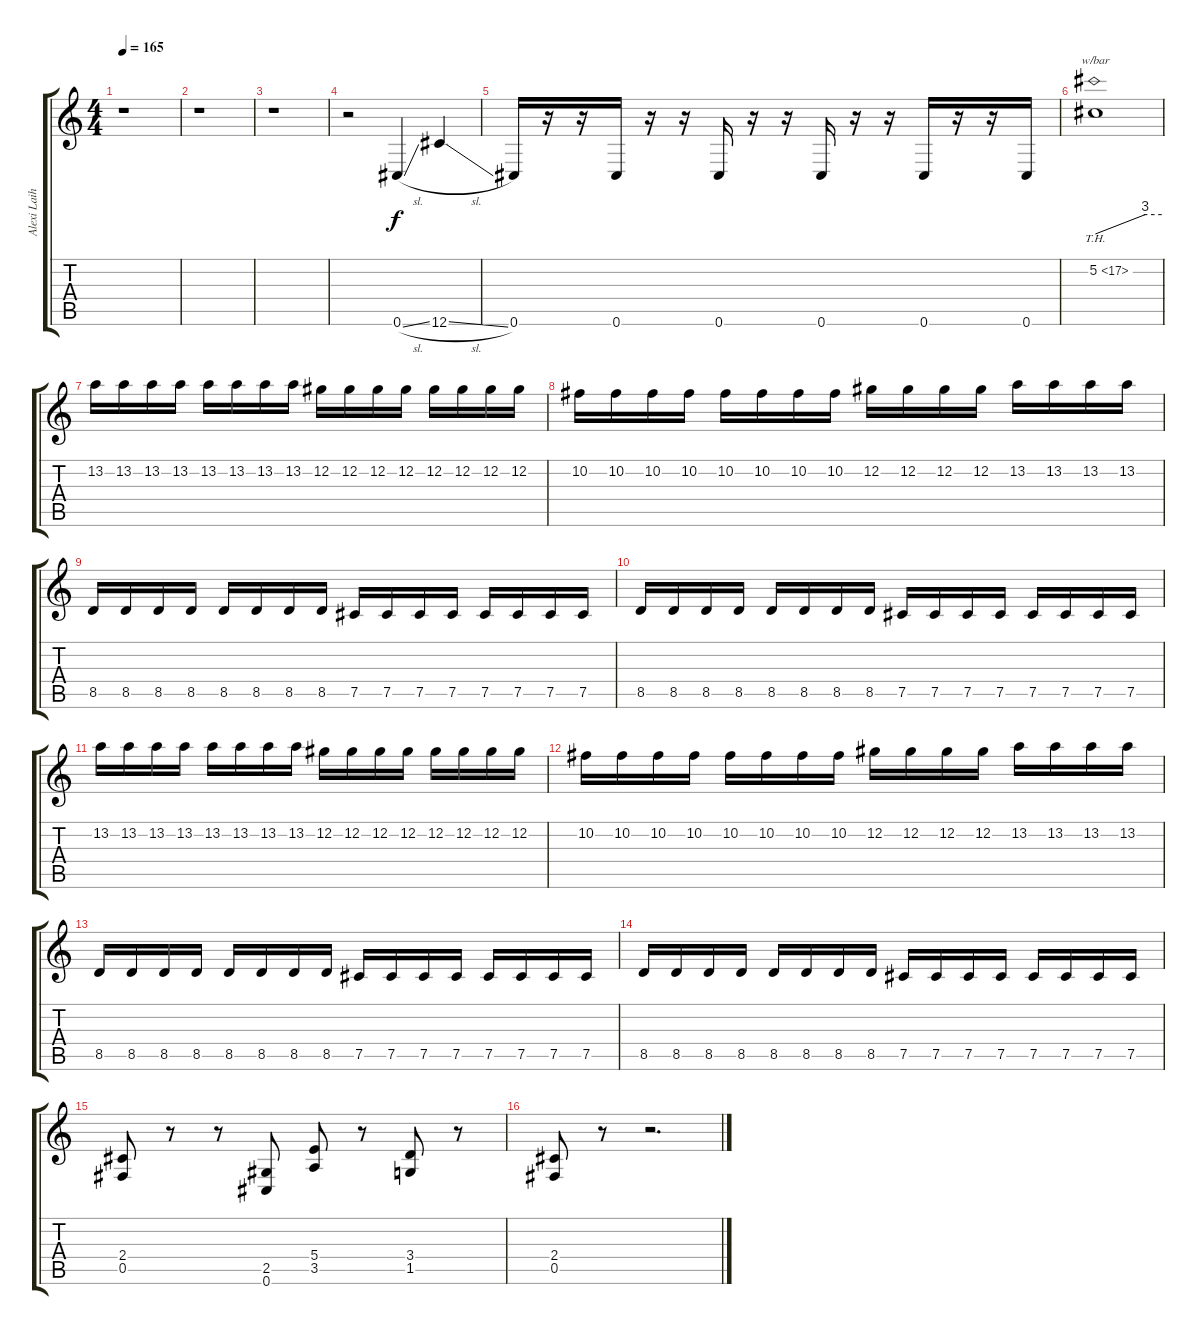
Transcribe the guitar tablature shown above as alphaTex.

\track ("Alexi Laiho" "Alexi Laih") {instrument distortionguitar}
\staff {score tabs}
\tuning (Db4 Ab3 E3 B2 Gb2 Db2) {hide}
\ts (4 4)
\tempo 165
\clef g2
\ks c
r.1{dy f instrument distortionguitar} |
r.1 |
r.1 |
r.2 0.6{sl}.4 12.6{sl}.4 |
0.6.16 r.16 r.16 0.6.16 r.16 r.16 0.6.16 r.16 r.16 0.6.16 r.16 r.16 0.6.16 r.16 r.16 0.6.16 |
5.2{th 12}.1{tbe (custom default 0 0 45 12 60 12)} |
13.2.16 13.2.16 13.2.16 13.2.16 13.2.16 13.2.16 13.2.16 13.2.16 12.2.16 12.2.16 12.2.16 12.2.16 12.2.16 12.2.16 12.2.16 12.2.16 |
10.2.16 10.2.16 10.2.16 10.2.16 10.2.16 10.2.16 10.2.16 10.2.16 12.2.16 12.2.16 12.2.16 12.2.16 13.2.16 13.2.16 13.2.16 13.2.16 |
8.5.16 8.5.16 8.5.16 8.5.16 8.5.16 8.5.16 8.5.16 8.5.16 7.5.16 7.5.16 7.5.16 7.5.16 7.5.16 7.5.16 7.5.16 7.5.16 |
8.5.16 8.5.16 8.5.16 8.5.16 8.5.16 8.5.16 8.5.16 8.5.16 7.5.16 7.5.16 7.5.16 7.5.16 7.5.16 7.5.16 7.5.16 7.5.16 |
13.2.16 13.2.16 13.2.16 13.2.16 13.2.16 13.2.16 13.2.16 13.2.16 12.2.16 12.2.16 12.2.16 12.2.16 12.2.16 12.2.16 12.2.16 12.2.16 |
10.2.16 10.2.16 10.2.16 10.2.16 10.2.16 10.2.16 10.2.16 10.2.16 12.2.16 12.2.16 12.2.16 12.2.16 13.2.16 13.2.16 13.2.16 13.2.16 |
8.5.16 8.5.16 8.5.16 8.5.16 8.5.16 8.5.16 8.5.16 8.5.16 7.5.16 7.5.16 7.5.16 7.5.16 7.5.16 7.5.16 7.5.16 7.5.16 |
8.5.16 8.5.16 8.5.16 8.5.16 8.5.16 8.5.16 8.5.16 8.5.16 7.5.16 7.5.16 7.5.16 7.5.16 7.5.16 7.5.16 7.5.16 7.5.16 |
(2.4 0.5).8 r.8 r.8 (2.5 0.6).8 (5.4 3.5).8 r.8 (3.4 1.5).8 r.8 |
(2.4 0.5).8 r.8 r.2{d}
